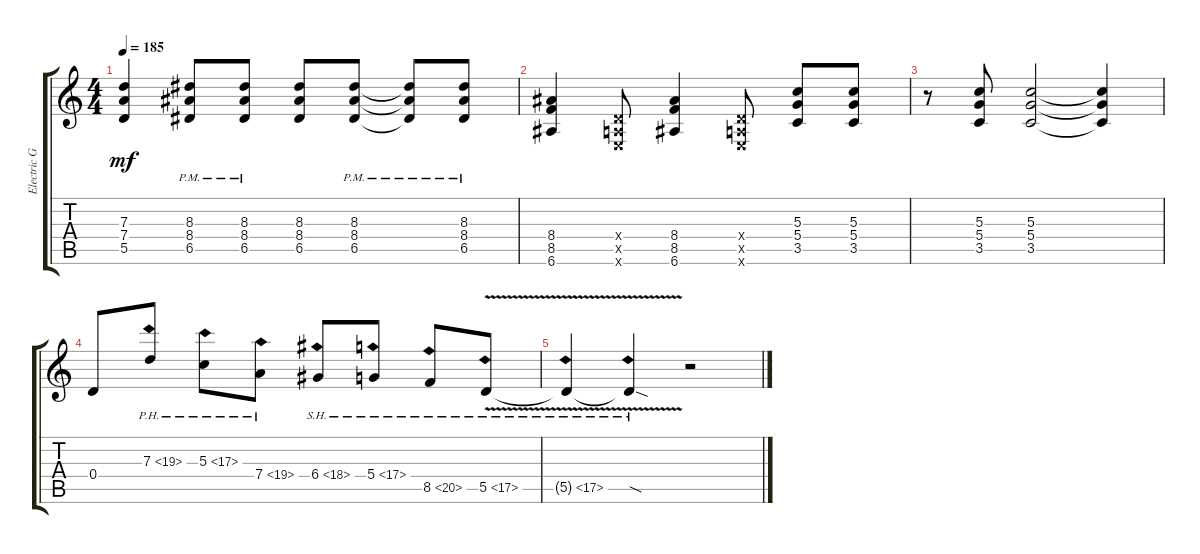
\track ("Electric Guitar" "Electric G") {instrument distortionguitar}
\staff {score tabs}
\tuning (E4 B3 G3 D3 A2 E2) {hide}
\ts (4 4)
\tempo 185
\clef g2
\ks c
(7.3{t} 7.4{t} 5.5{t}).4{dy mf} (8.3{pm} 8.4{pm} 6.5{pm}).8 (8.3{pm} 8.4{pm} 6.5{pm}).8 (8.3 8.4 6.5).8 (8.3{pm} 8.4{pm} 6.5{pm}).8 (8.3{pm t} 8.4{pm t} 6.5{pm t}).8 (8.3{pm} 8.4{pm} 6.5{pm}).8 |
(8.4 8.5 6.6).4 (0.4{x} 0.5{x} 0.6{x}).8 (8.4 8.5 6.6).4 (0.4{x} 0.5{x} 0.6{x}).8 (5.3 5.4 3.5).8 (5.3 5.4 3.5).8 |
r.8 (5.3 5.4 3.5).8 (5.3 5.4 3.5).2 (5.3{t} 5.4{t} 3.5{t}).4 |
0.4.8 7.3{ph 12}.8 5.3{ph 12}.8 7.4{ph 12}.8 6.4{sh 12}.8 5.4{sh 12}.8 8.5{sh 12}.8 5.5{sh 12 v}.8 |
5.5{sh 12 v t}.4 5.5{sh 12 sod t}.4 r.2
